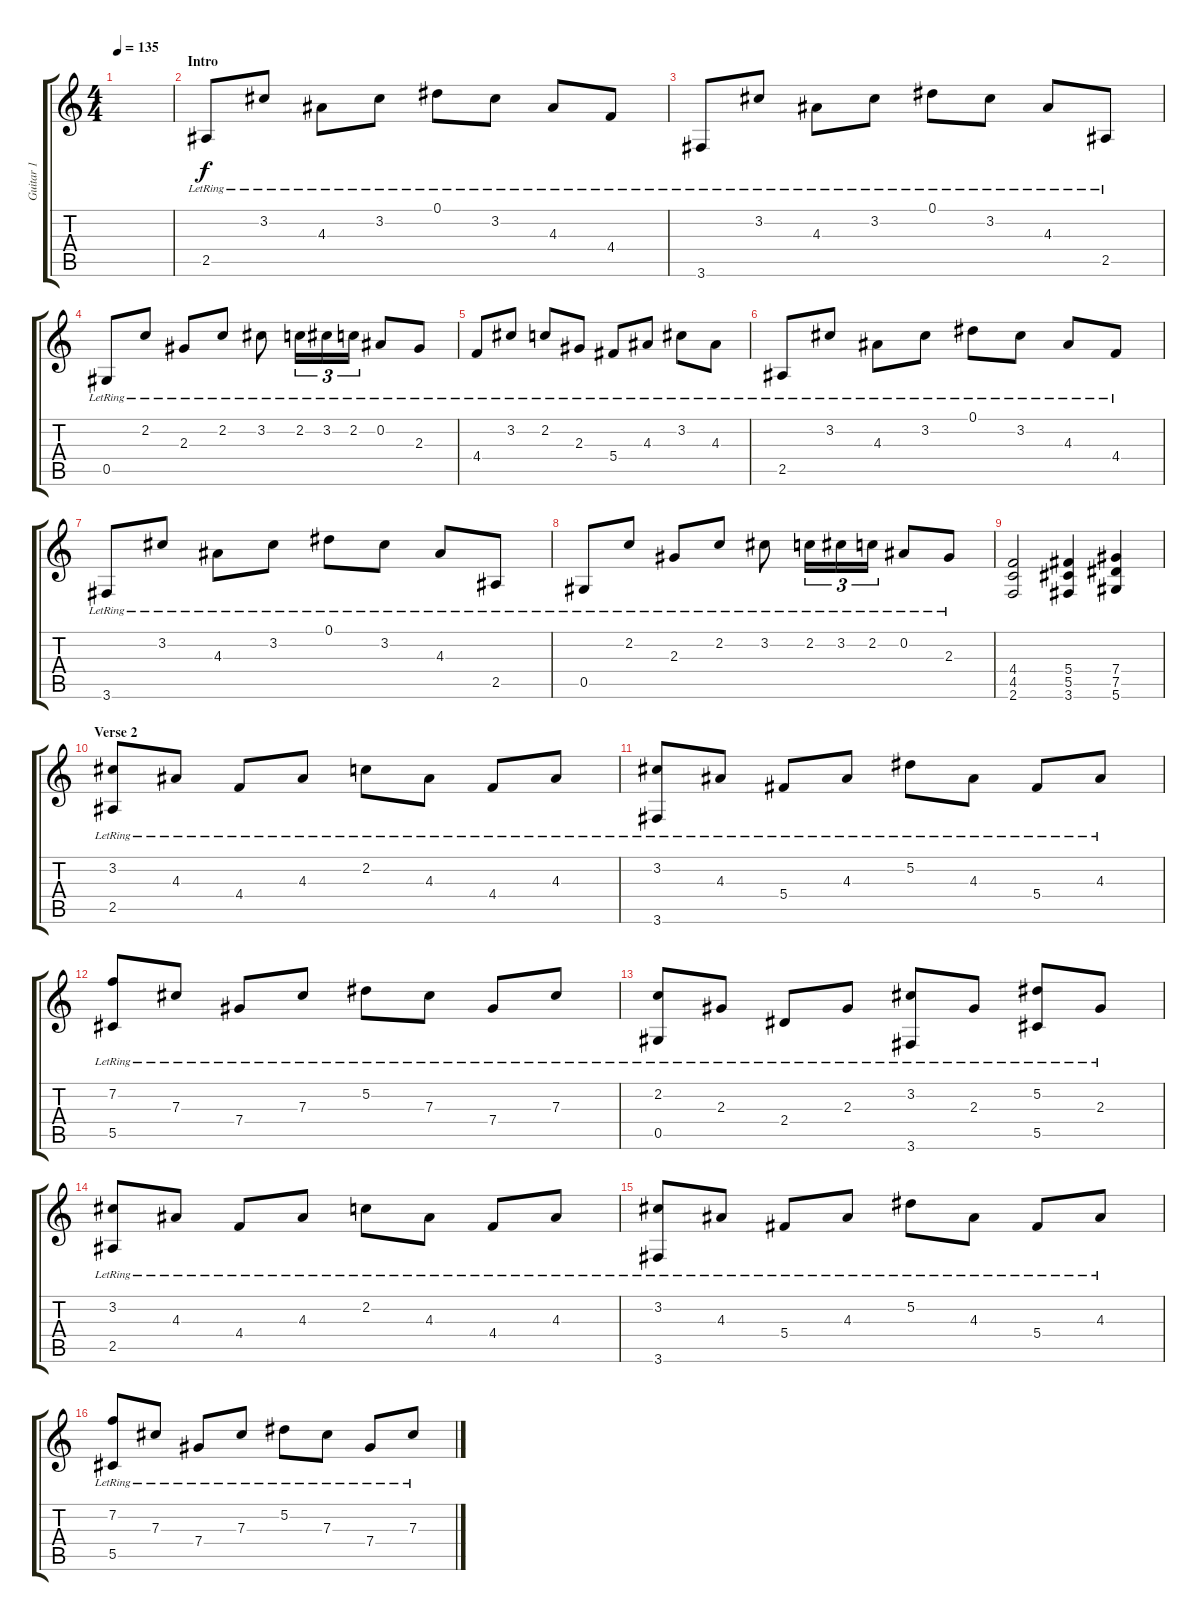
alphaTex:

\track ("Guitar 1" "Guitar 1") {instrument acousticguitarsteel}
\staff {score tabs}
\tuning (Eb4 Bb3 Gb3 Db3 Ab2 Eb2) {hide}
\ts (4 4)
\tempo 135
\clef g2
\ks c
|
\section ("" "Intro")
2.5{lr}.8 3.2{lr}.8 4.3{lr}.8 3.2{lr}.8 0.1{lr}.8 3.2{lr}.8 4.3{lr}.8 4.4{lr}.8 |
3.6{lr}.8 3.2{lr}.8 4.3{lr}.8 3.2{lr}.8 0.1{lr}.8 3.2{lr}.8 4.3{lr}.8 2.5{lr}.8 |
0.5{lr}.8 2.2{lr}.8 2.3{lr}.8 2.2{lr}.8 3.2{lr}.8 2.2{lr}.16{tu (3 2)} 3.2{lr}.16{tu (3 2)} 2.2{lr}.16{tu (3 2)} 0.2{lr}.8 2.3{lr}.8 |
4.4{lr}.8 3.2{lr}.8 2.2{lr}.8 2.3{lr}.8 5.4{lr}.8 4.3{lr}.8 3.2{lr}.8 4.3{lr}.8 |
2.5{lr}.8 3.2{lr}.8 4.3{lr}.8 3.2{lr}.8 0.1{lr}.8 3.2{lr}.8 4.3{lr}.8 4.4{lr}.8 |
3.6{lr}.8 3.2{lr}.8 4.3{lr}.8 3.2{lr}.8 0.1{lr}.8 3.2{lr}.8 4.3{lr}.8 2.5{lr}.8 |
0.5{lr}.8 2.2{lr}.8 2.3{lr}.8 2.2{lr}.8 3.2{lr}.8 2.2{lr}.16{tu (3 2)} 3.2{lr}.16{tu (3 2)} 2.2{lr}.16{tu (3 2)} 0.2{lr}.8 2.3{lr}.8 |
(4.4 4.5 2.6).2{instrument distortionguitar} (5.4 5.5 3.6).4 (7.4 7.5 5.6).4 |
\section ("" "Verse 2")
(3.2{lr} 2.5{lr}).8{instrument acousticguitarsteel} 4.3{lr}.8 4.4{lr}.8 4.3{lr}.8 2.2{lr}.8 4.3{lr}.8 4.4{lr}.8 4.3{lr}.8 |
(3.2{lr} 3.6{lr}).8 4.3{lr}.8 5.4{lr}.8 4.3{lr}.8 5.2{lr}.8 4.3{lr}.8 5.4{lr}.8 4.3{lr}.8 |
(7.2{lr} 5.5{lr}).8 7.3{lr}.8 7.4{lr}.8 7.3{lr}.8 5.2{lr}.8 7.3{lr}.8 7.4{lr}.8 7.3{lr}.8 |
(2.2{lr} 0.5{lr}).8 2.3{lr}.8 2.4{lr}.8 2.3{lr}.8 (3.2{lr} 3.6{lr}).8 2.3{lr}.8 (5.2{lr} 5.5{lr}).8 2.3{lr}.8 |
(3.2{lr} 2.5{lr}).8 4.3{lr}.8 4.4{lr}.8 4.3{lr}.8 2.2{lr}.8 4.3{lr}.8 4.4{lr}.8 4.3{lr}.8 |
(3.2{lr} 3.6{lr}).8 4.3{lr}.8 5.4{lr}.8 4.3{lr}.8 5.2{lr}.8 4.3{lr}.8 5.4{lr}.8 4.3{lr}.8 |
(7.2{lr} 5.5{lr}).8 7.3{lr}.8 7.4{lr}.8 7.3{lr}.8 5.2{lr}.8 7.3{lr}.8 7.4{lr}.8 7.3{lr}.8
